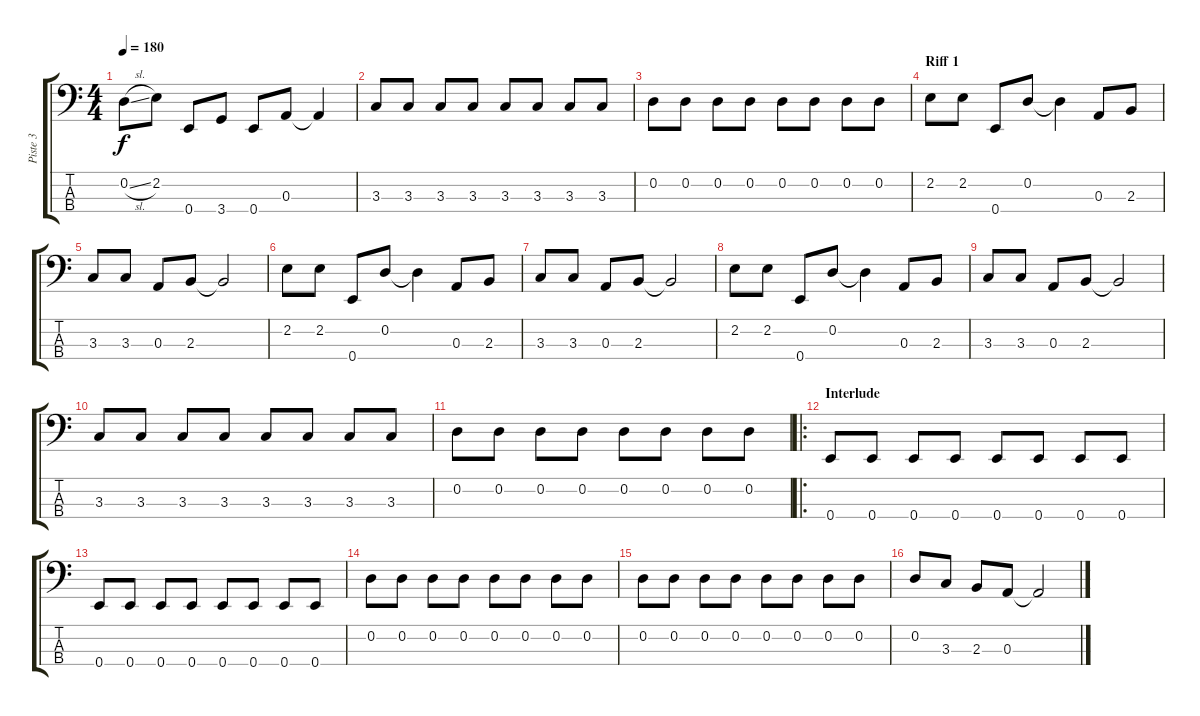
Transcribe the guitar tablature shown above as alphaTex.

\track ("Piste 3" "Piste 3") {instrument electricbassfinger}
\staff {score tabs}
\tuning (G2 D2 A1 E1) {hide}
\ts (4 4)
\tempo 180
\clef f4
\ks c
0.2{sl}.8{dy f} 2.2.8 0.4.8 3.4.8 0.4.8 0.3.8 0.3{t}.4 |
3.3.8 3.3.8 3.3.8 3.3.8 3.3.8 3.3.8 3.3.8 3.3.8 |
0.2.8 0.2.8 0.2.8 0.2.8 0.2.8 0.2.8 0.2.8 0.2.8 |
\section ("" "Riff 1")
2.2.8 2.2.8 0.4.8 0.2.8 0.2{t}.4 0.3.8 2.3.8 |
3.3.8 3.3.8 0.3.8 2.3.8 2.3{t}.2 |
2.2.8 2.2.8 0.4.8 0.2.8 0.2{t}.4 0.3.8 2.3.8 |
3.3.8 3.3.8 0.3.8 2.3.8 2.3{t}.2 |
2.2.8 2.2.8 0.4.8 0.2.8 0.2{t}.4 0.3.8 2.3.8 |
3.3.8 3.3.8 0.3.8 2.3.8 2.3{t}.2 |
3.3.8 3.3.8 3.3.8 3.3.8 3.3.8 3.3.8 3.3.8 3.3.8 |
0.2.8 0.2.8 0.2.8 0.2.8 0.2.8 0.2.8 0.2.8 0.2.8 |
\ro
\section ("" "Interlude")
0.4.8 0.4.8 0.4.8 0.4.8 0.4.8 0.4.8 0.4.8 0.4.8 |
0.4.8 0.4.8 0.4.8 0.4.8 0.4.8 0.4.8 0.4.8 0.4.8 |
0.2.8 0.2.8 0.2.8 0.2.8 0.2.8 0.2.8 0.2.8 0.2.8 |
0.2.8 0.2.8 0.2.8 0.2.8 0.2.8 0.2.8 0.2.8 0.2.8 |
0.2.8 3.3.8 2.3.8 0.3.8 0.3{t}.2
